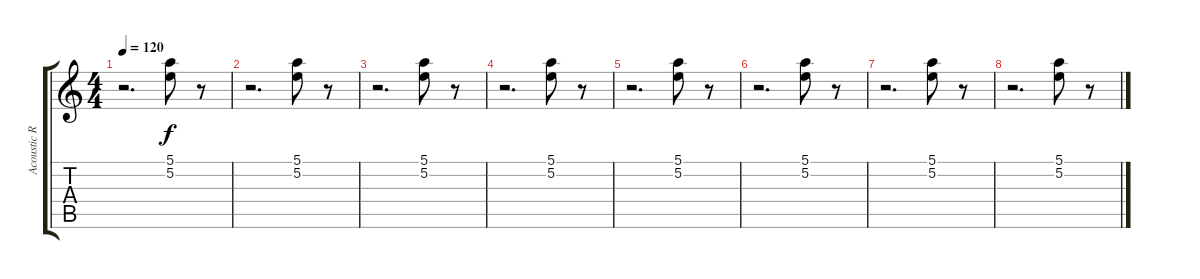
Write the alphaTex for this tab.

\track ("Acoustic Rythym" "Acoustic R") {instrument acousticguitarsteel}
\staff {score tabs}
\tuning (E4 B3 G3 D3 A2 E2) {hide}
\ts (4 4)
\tempo 120
\clef g2
\ks c
r.2{d dy f} (5.1 5.2).8 r.8 |
r.2{d} (5.1 5.2).8 r.8 |
r.2{d} (5.1 5.2).8 r.8 |
r.2{d} (5.1 5.2).8 r.8 |
r.2{d} (5.1 5.2).8 r.8 |
r.2{d} (5.1 5.2).8 r.8 |
r.2{d} (5.1 5.2).8 r.8 |
r.2{d} (5.1 5.2).8 r.8
